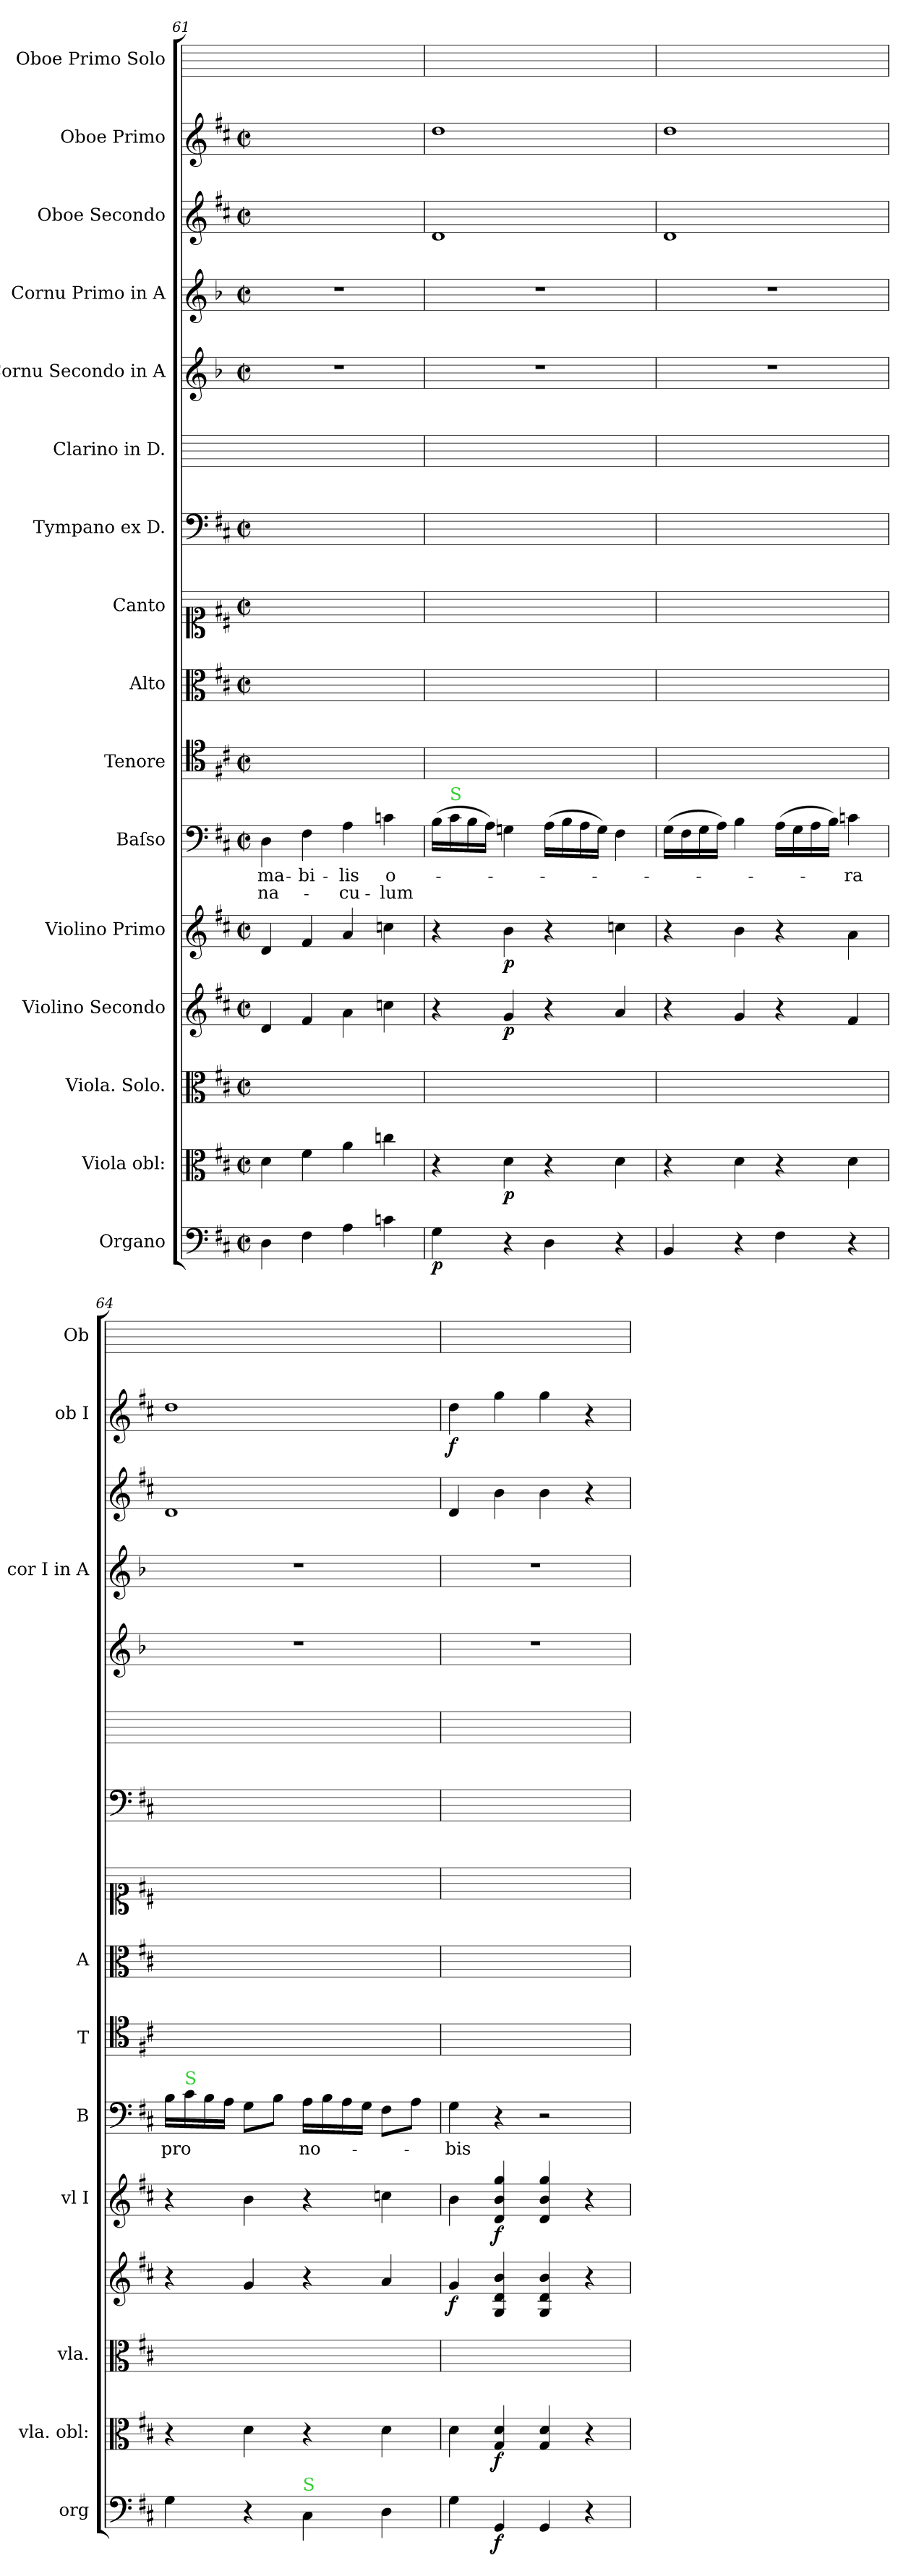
**kern	**dynam	**kern	**dynam	**kern	**kern	**dynam	**kern	**dynam	**kern	**text	**text	**kern	**kern	**kern	**kern	**kern	**kern	**kern	**kern	**dynam	**kern	**dynam	**kern
*part16	*part16	*part15	*part15	*part14	*part13	*part13	*part12	*part12	*part11	*part11	*part11	*part10	*part9	*part8	*part7	*part6	*part5	*part4	*part3	*part3	*part2	*part2	*part1
*staff16	*staff16	*staff15	*staff15	*staff14	*staff13	*staff13	*staff12	*staff12	*staff11	*staff11	*staff11	*staff10	*staff9	*staff8	*staff7	*staff6	*staff5	*staff4	*staff3	*staff3	*staff2	*staff2	*staff1
*I"Organo	*	*I"Viola obl:	*	*I"Viola. Solo.	*I"Violino Secondo	*	*I"Violino Primo	*	*I"Baſso	*	*	*I"Tenore	*I"Alto	*I"Canto	*I"Tympano ex D.	*I"Clarino in D.	*I"Cornu Secondo in A	*I"Cornu Primo in A	*I"Oboe Secondo	*	*I"Oboe Primo	*	*I"Oboe Primo Solo
*I'org	*	*I'vla. obl:	*	*I'vla.	*	*	*I'vl I	*	*I'B	*	*	*I'T	*I'A	*	*	*	*	*I'cor I in A	*	*	*I'ob I	*	*I'Ob
*clefF4	*	*clefC3	*	*clefC3	*clefG2	*	*clefG2	*	*clefF4	*	*	*clefC4	*clefC3	*clefC1	*clefF4	*	*clefG2	*clefG2	*clefG2	*	*clefG2	*	*
*	*	*	*	*	*	*	*	*	*	*	*	*	*	*	*	*	*ITrd2c3	*ITrd2c3	*	*	*	*	*
*k[f#c#]	*	*k[f#c#]	*	*k[f#c#]	*k[f#c#]	*	*k[f#c#]	*	*k[f#c#]	*	*	*k[f#c#]	*k[f#c#]	*k[f#c#]	*k[f#c#]	*	*k[f#c#]	*k[f#c#]	*k[f#c#]	*	*k[f#c#]	*	*
*D:	*	*D:	*	*D:	*D:	*	*D:	*	*D:	*	*	*D:	*D:	*D:	*D:	*	*D:	*D:	*D:	*	*D:	*	*
*M2/2	*	*M2/2	*	*M2/2	*M2/2	*	*M2/2	*	*M2/2	*	*	*M2/2	*M2/2	*M2/2	*M2/2	*	*M2/2	*M2/2	*M2/2	*	*M2/2	*	*
*met(c|)	*	*met(c|)	*	*met(c|)	*met(c|)	*	*met(c|)	*	*met(c|)	*	*	*met(c|)	*met(c|)	*met(c|)	*met(c|)	*	*met(c|)	*met(c|)	*met(c|)	*	*met(c|)	*	*
=61	=61	=61	=61	=61	=61	=61	=61	=61	=61	=61	=61	=61	=61	=61	=61	=61	=61	=61	=61	=61	=61	=61	=61
4D\	.	4d\	.	1ryy	4d/	.	4d/	.	4D\	-ma-	-na-	1ryy	1ryy	1ryy	1ryy	1ryy	1r	1r	1ryy	.	1ryy	.	1ryy
4F#\	.	4f#\	.	.	4f#/	.	4f#/	.	4F#\	-bi-	.	.	.	.	.	.	.	.	.	.	.	.	.
4A\	.	4a\	.	.	4a\	.	4a/	.	4A\	-lis	-cu-	.	.	.	.	.	.	.	.	.	.	.	.
4cn\	.	4ccn\	.	.	4ccn\	.	4ccn\	.	4cn\	o-	-lum	.	.	.	.	.	.	.	.	.	.	.	.
=62	=62	=62	=62	=62	=62	=62	=62	=62	=62	=62	=62	=62	=62	=62	=62	=62	=62	=62	=62	=62	=62	=62	=62
!	!LO:DY:b	!	!	!	!	!	!	!	!	!	!	!	!	!	!	!	!	!	!	!	!	!	!
4G\	p	4r	.	1ryy	4r	.	4r	.	(16B\LL	.	.	1ryy	1ryy	1ryy	1ryy	1ryy	1r	1r	1d/	po.	1dd\	po.	1ryy
!	!	!	!	!	!	!	!	!	!LO:TX:a:color=limegreen:t=S	!	!	!	!	!	!	!	!	!	!	!	!	!	!
.	.	.	.	.	.	.	.	.	16c#\	.	.	.	.	.	.	.	.	.	.	.	.	.	.
.	.	.	.	.	.	.	.	.	16B\	.	.	.	.	.	.	.	.	.	.	.	.	.	.
.	.	.	.	.	.	.	.	.	16A\JJ)	.	.	.	.	.	.	.	.	.	.	.	.	.	.
!	!	!	!	!	!	!	!	!LO:DY:b	!	!	!	!	!	!	!	!	!	!	!	!	!	!	!
4r	.	4d\	p	.	4g/	p	4b\	p	4Gn\	.	.	.	.	.	.	.	.	.	.	.	.	.	.
4D\	.	4r	.	.	4r	.	4r	.	(16A\LL	.	.	.	.	.	.	.	.	.	.	.	.	.	.
.	.	.	.	.	.	.	.	.	16B\	.	.	.	.	.	.	.	.	.	.	.	.	.	.
.	.	.	.	.	.	.	.	.	16A\	.	.	.	.	.	.	.	.	.	.	.	.	.	.
.	.	.	.	.	.	.	.	.	16G\JJ)	.	.	.	.	.	.	.	.	.	.	.	.	.	.
4r	.	4d\	.	.	4a/	.	4ccn\	.	4F#\	.	.	.	.	.	.	.	.	.	.	.	.	.	.
=63	=63	=63	=63	=63	=63	=63	=63	=63	=63	=63	=63	=63	=63	=63	=63	=63	=63	=63	=63	=63	=63	=63	=63
4BB/	.	4r	.	1ryy	4r	.	4r	.	(16G\LL	.	.	1ryy	1ryy	1ryy	1ryy	1ryy	1r	1r	1d/	.	1dd\	.	1ryy
.	.	.	.	.	.	.	.	.	16F#\	.	.	.	.	.	.	.	.	.	.	.	.	.	.
.	.	.	.	.	.	.	.	.	16G\	.	.	.	.	.	.	.	.	.	.	.	.	.	.
.	.	.	.	.	.	.	.	.	16A\JJ)	.	.	.	.	.	.	.	.	.	.	.	.	.	.
4r	.	4d\	.	.	4g/	.	4b\	.	4B\	.	.	.	.	.	.	.	.	.	.	.	.	.	.
4F#\	.	4r	.	.	4r	.	4r	.	(16A\LL	.	.	.	.	.	.	.	.	.	.	.	.	.	.
.	.	.	.	.	.	.	.	.	16G\	.	.	.	.	.	.	.	.	.	.	.	.	.	.
.	.	.	.	.	.	.	.	.	16A\	.	.	.	.	.	.	.	.	.	.	.	.	.	.
.	.	.	.	.	.	.	.	.	16B\JJ)	.	.	.	.	.	.	.	.	.	.	.	.	.	.
4r	.	4d\	.	.	4f#/	.	4a\	.	4cn\	-ra	.	.	.	.	.	.	.	.	.	.	.	.	.
=64	=64	=64	=64	=64	=64	=64	=64	=64	=64	=64	=64	=64	=64	=64	=64	=64	=64	=64	=64	=64	=64	=64	=64
4G\	.	4r	.	1ryy	4r	.	4r	.	16B\LL	pro	.	1ryy	1ryy	1ryy	1ryy	1ryy	1r	1r	1d/	.	1dd\	.	1ryy
!	!	!	!	!	!	!	!	!	!LO:TX:a:color=limegreen:t=S	!	!	!	!	!	!	!	!	!	!	!	!	!	!
.	.	.	.	.	.	.	.	.	16c#\	.	.	.	.	.	.	.	.	.	.	.	.	.	.
.	.	.	.	.	.	.	.	.	16B\	.	.	.	.	.	.	.	.	.	.	.	.	.	.
.	.	.	.	.	.	.	.	.	16A\JJ	.	.	.	.	.	.	.	.	.	.	.	.	.	.
4r	.	4d\	.	.	4g/	.	4b\	.	8G\L	.	.	.	.	.	.	.	.	.	.	.	.	.	.
.	.	.	.	.	.	.	.	.	8B\J	.	.	.	.	.	.	.	.	.	.	.	.	.	.
!LO:TX:a:color=limegreen:t=S	!	!	!	!	!	!	!	!	!	!	!	!	!	!	!	!	!	!	!	!	!	!	!
4C#\	.	4r	.	.	4r	.	4r	.	16A\LL	no-	.	.	.	.	.	.	.	.	.	.	.	.	.
.	.	.	.	.	.	.	.	.	16B\	.	.	.	.	.	.	.	.	.	.	.	.	.	.
.	.	.	.	.	.	.	.	.	16A\	.	.	.	.	.	.	.	.	.	.	.	.	.	.
.	.	.	.	.	.	.	.	.	16G\JJ	.	.	.	.	.	.	.	.	.	.	.	.	.	.
4D\	.	4d\	.	.	4a/	.	4ccn\	.	8F#\L	.	.	.	.	.	.	.	.	.	.	.	.	.	.
.	.	.	.	.	.	.	.	.	8A\J	.	.	.	.	.	.	.	.	.	.	.	.	.	.
=65	=65	=65	=65	=65	=65	=65	=65	=65	=65	=65	=65	=65	=65	=65	=65	=65	=65	=65	=65	=65	=65	=65	=65
4G\	.	4d\	.	1ryy	4g/	f	4b\	.	4G\	-bis	.	1ryy	1ryy	1ryy	1ryy	1ryy	1r	1r	4d/	.	4dd\	f	1ryy
!	!LO:DY:b	!	!	!	!	!	!	!LO:DY:b	!	!	!	!	!	!	!	!	!	!	!	!	!	!	!
4GG/	f	4G/ 4d/	f	.	4G/ 4d/ 4b/	.	4d/ 4b/ 4gg/	f	4r	.	.	.	.	.	.	.	.	.	4b\	.	4gg\	.	.
4GG/	.	4G/ 4d/	.	.	4G/ 4d/ 4b/	.	4d/ 4b/ 4gg/	.	2r	.	.	.	.	.	.	.	.	.	4b\	.	4gg\	.	.
4r	.	4r	.	.	4r	.	4r	.	.	.	.	.	.	.	.	.	.	.	4r	.	4r	.	.
=	=	=	=	=	=	=	=	=	=	=	=	=	=	=	=	=	=	=	=	=	=	=	=
*-	*-	*-	*-	*-	*-	*-	*-	*-	*-	*-	*-	*-	*-	*-	*-	*-	*-	*-	*-	*-	*-	*-	*-
